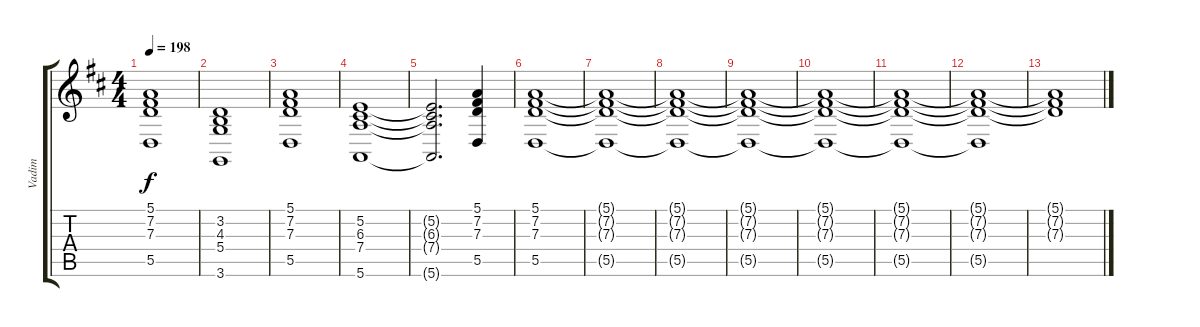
\track ("Vadim" "Vadim") {instrument stringensemble1}
\staff {score tabs}
\tuning (E4 B3 G3 D3 A2 E2) {hide}
\ts (4 4)
\tempo 198
\clef g2
\ks bminor
(5.1 7.2 7.3 5.5).1{dy f} |
(3.2 4.3 5.4 3.6).1 |
(5.1 7.2 7.3 5.5).1 |
(5.2 6.3 7.4 5.6).1 |
(5.2{t} 6.3{t} 7.4{t} 5.6{t}).2{d} (5.1 7.2 7.3 5.5).4 |
(5.1 7.2 7.3 5.5).1 |
(5.1{t} 7.2{t} 7.3{t} 5.5{t}).1 |
(5.1{t} 7.2{t} 7.3{t} 5.5{t}).1 |
(5.1{t} 7.2{t} 7.3{t} 5.5{t}).1 |
(5.1{t} 7.2{t} 7.3{t} 5.5{t}).1 |
(5.1{t} 7.2{t} 7.3{t} 5.5{t}).1 |
(5.1{t} 7.2{t} 7.3{t} 5.5{t}).1 |
(5.1{t} 7.2{t} 7.3{t}).1
